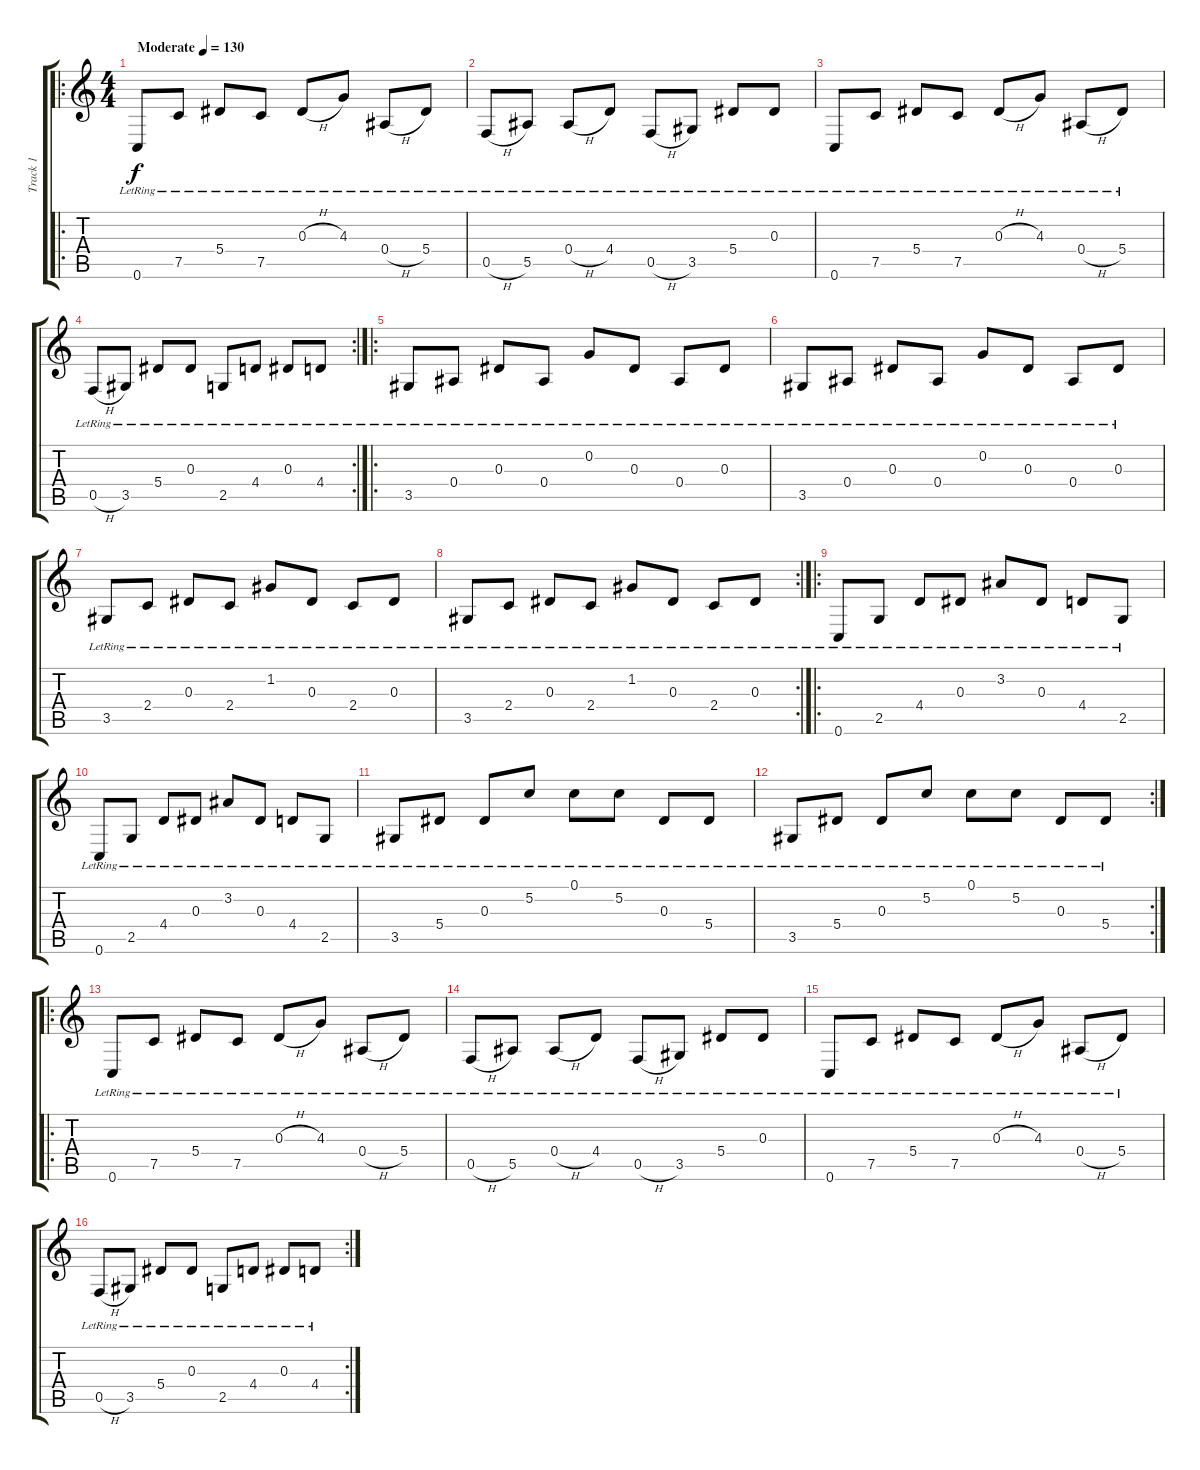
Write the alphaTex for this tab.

\track ("Track 1" "Track 1") {instrument electricguitarjazz}
\staff {score tabs}
\tuning (C4 G3 Eb3 Bb2 F2 C2) {hide}
\ro
\ts (4 4)
\tempo (130 "Moderate")
\clef g2
\ks c
0.6{lr}.8{dy f instrument electricguitarjazz} 7.5{lr}.8 5.4{lr}.8 7.5{lr}.8 0.3{h lr}.8 4.3{lr}.8 0.4{h lr}.8 5.4{lr}.8 |
0.5{h lr}.8 5.5{lr}.8 0.4{h lr}.8 4.4{lr}.8 0.5{h lr}.8 3.5{lr}.8 5.4{lr}.8 0.3{lr}.8 |
0.6{lr}.8 7.5{lr}.8 5.4{lr}.8 7.5{lr}.8 0.3{h lr}.8 4.3{lr}.8 0.4{h lr}.8 5.4{lr}.8 |
\rc 2
0.5{h lr}.8 3.5{lr}.8 5.4{lr}.8 0.3{lr}.8 2.5{lr}.8 4.4{lr}.8 0.3{lr}.8 4.4{lr}.8 |
\ro
3.5{lr}.8 0.4{lr}.8 0.3{lr}.8 0.4{lr}.8 0.2{lr}.8 0.3{lr}.8 0.4{lr}.8 0.3{lr}.8 |
3.5{lr}.8 0.4{lr}.8 0.3{lr}.8 0.4{lr}.8 0.2{lr}.8 0.3{lr}.8 0.4{lr}.8 0.3{lr}.8 |
3.5{lr}.8 2.4{lr}.8 0.3{lr}.8 2.4{lr}.8 1.2{lr}.8 0.3{lr}.8 2.4{lr}.8 0.3{lr}.8 |
\rc 2
3.5{lr}.8 2.4{lr}.8 0.3{lr}.8 2.4{lr}.8 1.2{lr}.8 0.3{lr}.8 2.4{lr}.8 0.3{lr}.8 |
\ro
0.6{lr}.8 2.5{lr}.8 4.4{lr}.8 0.3{lr}.8 3.2{lr}.8 0.3{lr}.8 4.4{lr}.8 2.5{lr}.8 |
0.6{lr}.8 2.5{lr}.8 4.4{lr}.8 0.3{lr}.8 3.2{lr}.8 0.3{lr}.8 4.4{lr}.8 2.5{lr}.8 |
3.5{lr}.8 5.4{lr}.8 0.3{lr}.8 5.2{lr}.8 0.1{lr}.8 5.2{lr}.8 0.3{lr}.8 5.4{lr}.8 |
\rc 2
3.5{lr}.8 5.4{lr}.8 0.3{lr}.8 5.2{lr}.8 0.1{lr}.8 5.2{lr}.8 0.3{lr}.8 5.4{lr}.8 |
\ro
0.6{lr}.8 7.5{lr}.8 5.4{lr}.8 7.5{lr}.8 0.3{h lr}.8 4.3{lr}.8 0.4{h lr}.8 5.4{lr}.8 |
0.5{h lr}.8 5.5{lr}.8 0.4{h lr}.8 4.4{lr}.8 0.5{h lr}.8 3.5{lr}.8 5.4{lr}.8 0.3{lr}.8 |
0.6{lr}.8 7.5{lr}.8 5.4{lr}.8 7.5{lr}.8 0.3{h lr}.8 4.3{lr}.8 0.4{h lr}.8 5.4{lr}.8 |
\rc 2
0.5{h lr}.8 3.5{lr}.8 5.4{lr}.8 0.3{lr}.8 2.5{lr}.8 4.4{lr}.8 0.3{lr}.8 4.4{lr}.8
